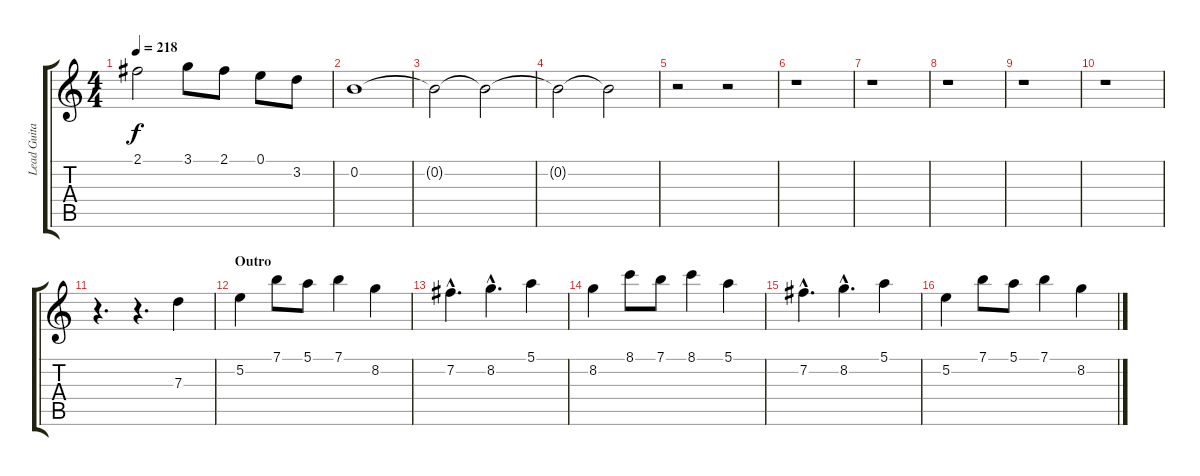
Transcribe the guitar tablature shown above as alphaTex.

\track ("Lead Guitar 1" "Lead Guita") {instrument overdrivenguitar}
\staff {score tabs}
\tuning (E4 B3 G3 D3 A2 E2) {hide}
\ts (4 4)
\tempo 218
\clef g2
\ks c
2.1{t}.2{dy f} 3.1.8 2.1.8 0.1.8 3.2.8 |
0.2.1 |
0.2{t}.2{volume 12} 0.2{t}.2{volume 9} |
0.2{t}.2{volume 5} 0.2{t}.2{volume 0} |
r.2 r.2{volume 15} |
r.1 |
r.1 |
r.1 |
r.1 |
r.1 |
r.4{d} r.4{d} 7.3.4{volume 13 instrument overdrivenguitar} |
\section ("" "Outro")
5.2.4 7.1.8 5.1.8 7.1.4 8.2.4 |
7.2{hac}.4{d} 8.2{hac}.4{d} 5.1.4 |
8.2.4 8.1.8 7.1.8 8.1.4 5.1.4 |
7.2{hac}.4{d} 8.2{hac}.4{d} 5.1.4 |
5.2.4 7.1.8 5.1.8 7.1.4 8.2.4
